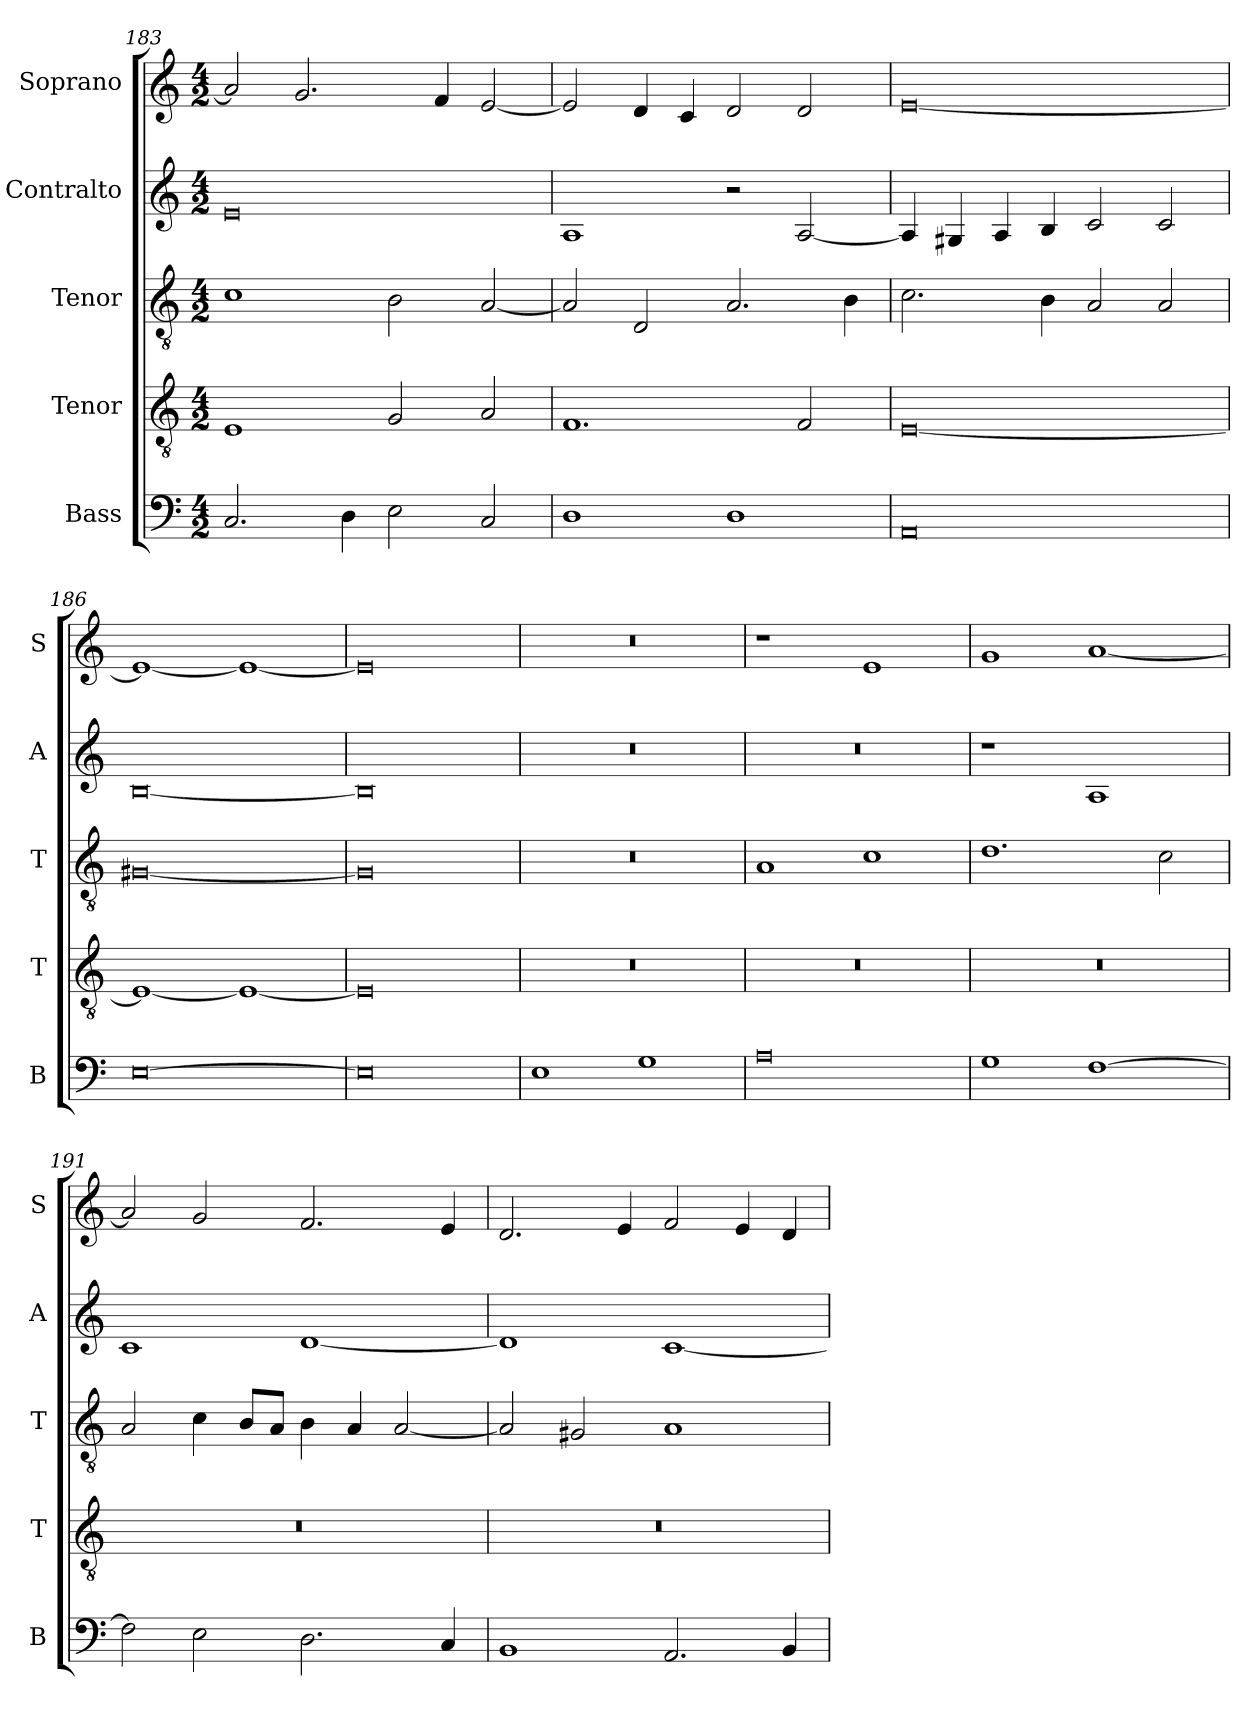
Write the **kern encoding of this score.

**kern	**kern	**kern	**kern	**kern
*part5	*part4	*part3	*part2	*part1
*staff5	*staff4	*staff3	*staff2	*staff1
*I"Bass	*I"Tenor	*I"Tenor	*I"Contralto	*I"Soprano
*I'B	*I'T	*I'T	*I'A	*I'S
*clefF4	*clefGv2	*clefGv2	*clefG2	*clefG2
*k[]	*k[]	*k[]	*k[]	*k[]
*E:phr	*E:phr	*E:phr	*E:phr	*E:phr
*M4/2	*M4/2	*M4/2	*M4/2	*M4/2
=183	=183	=183	=183	=183
2.C	1E	1c	0e	2a]
.	.	.	.	2.g
4D	.	.	.	.
2E	2G	2B	.	.
.	.	.	.	4f
2C	2A	[2A	.	[2e
=184	=184	=184	=184	=184
1D	1.F	2A]	1A	2e]
.	.	2D	.	4d
.	.	.	.	4c
1D	.	2.A	2r	2d
.	2F	.	[2A	2d
.	.	4B	.	.
=185	=185	=185	=185	=185
0AA	[0E	2.c	4A]	[0e
.	.	.	4G#X	.
.	.	.	4A	.
.	.	4B	4B	.
.	.	2A	2c	.
.	.	2A	2c	.
=186	=186	=186	=186	=186
[0E	1E_	[0G#X	[0B	1e_
.	1E_	.	.	1e_
=187	=187	=187	=187	=187
0E]	0E]	0G#]	0B]	0e]
=188	=188	=188	=188	=188
1E	0r	0r	0r	0r
1G	.	.	.	.
=189	=189	=189	=189	=189
0A	0r	1A	0r	1r
.	.	1c	.	1e
=190	=190	=190	=190	=190
1G	0r	1.d	1r	1g
[1F	.	.	1A	[1a
.	.	2c	.	.
=191	=191	=191	=191	=191
2F]	0r	2A	1c	2a]
2E	.	4c	.	2g
.	.	8B/L	.	.
.	.	8A/J	.	.
2.D	.	4B	[1d	2.f
.	.	4A	.	.
.	.	[2A	.	.
4C	.	.	.	4e
=192	=192	=192	=192	=192
1BB	0r	2A]	1d]	2.d
.	.	2G#X	.	.
.	.	.	.	4e
2.AA	.	1A	[1c	2f
.	.	.	.	4e
4BB	.	.	.	4d
=	=	=	=	=
*-	*-	*-	*-	*-
